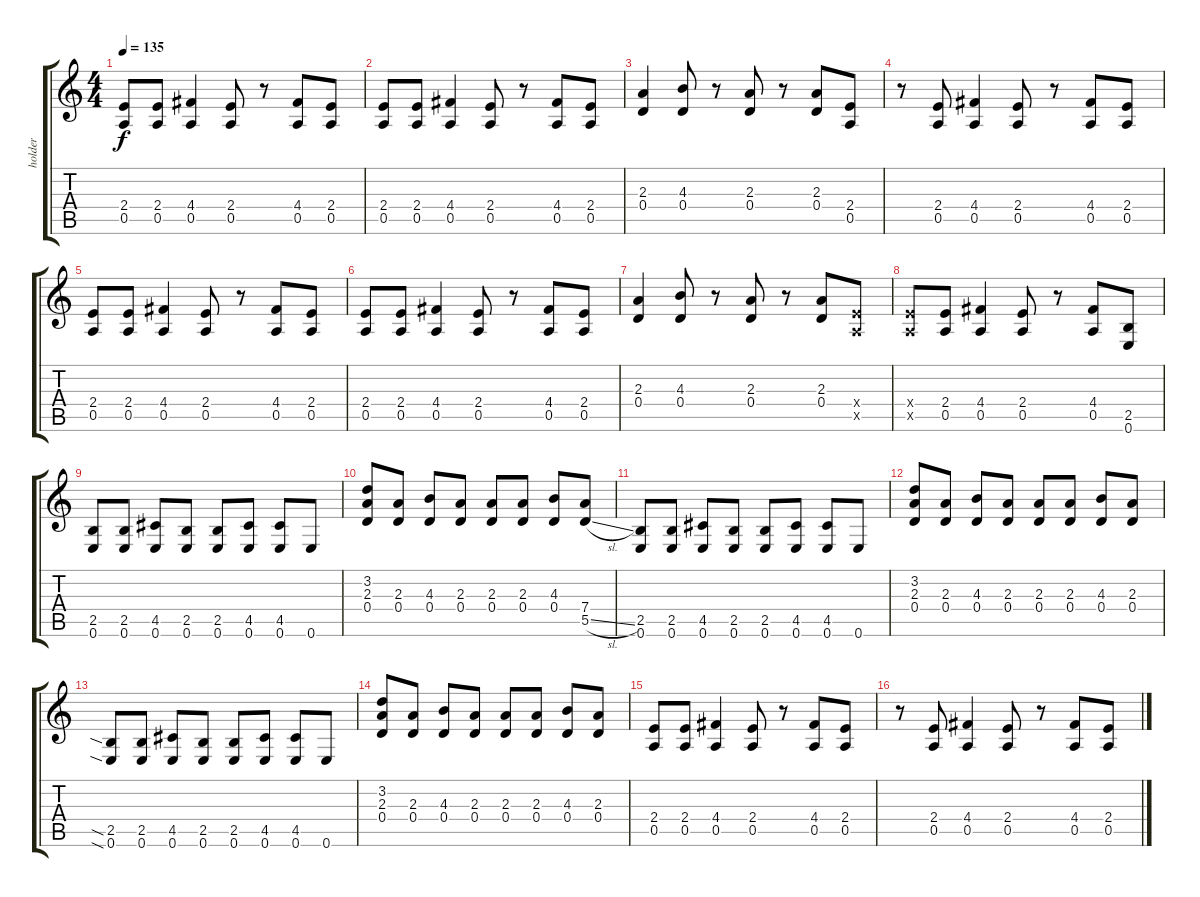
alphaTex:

\track ("holder" "holder") {instrument overdrivenguitar}
\staff {score tabs}
\tuning (E4 B3 G3 D3 A2 E2) {hide}
\ts (4 4)
\tempo 135
\clef g2
\ks c
(2.4 0.5).8{dy f} (2.4 0.5).8 (4.4 0.5).4 (2.4 0.5).8 r.8 (4.4 0.5).8 (2.4 0.5).8 |
(2.4 0.5).8 (2.4 0.5).8 (4.4 0.5).4 (2.4 0.5).8 r.8 (4.4 0.5).8 (2.4 0.5).8 |
(2.3 0.4).4 (4.3 0.4).8 r.8 (2.3 0.4).8 r.8 (2.3 0.4).8 (2.4 0.5).8 |
r.8 (2.4 0.5).8 (4.4 0.5).4 (2.4 0.5).8 r.8 (4.4 0.5).8 (2.4 0.5).8 |
(2.4 0.5).8 (2.4 0.5).8 (4.4 0.5).4 (2.4 0.5).8 r.8 (4.4 0.5).8 (2.4 0.5).8 |
(2.4 0.5).8 (2.4 0.5).8 (4.4 0.5).4 (2.4 0.5).8 r.8 (4.4 0.5).8 (2.4 0.5).8 |
(2.3 0.4).4 (4.3 0.4).8 r.8 (2.3 0.4).8 r.8 (2.3 0.4).8 (2.4{x} 0.5{x}).8 |
(2.4{x} 0.5{x}).8 (2.4 0.5).8 (4.4 0.5).4 (2.4 0.5).8 r.8 (4.4 0.5).8 (2.5 0.6).8 |
(2.5 0.6).8 (2.5 0.6).8 (4.5 0.6).8 (2.5 0.6).8 (2.5 0.6).8 (4.5 0.6).8 (4.5 0.6).8 0.6.8 |
(3.2 2.3 0.4).8 (2.3 0.4).8 (4.3 0.4).8 (2.3 0.4).8 (2.3 0.4).8 (2.3 0.4).8 (4.3 0.4).8 (7.4 5.5{sl}).8 |
(2.5 0.6).8 (2.5 0.6).8 (4.5 0.6).8 (2.5 0.6).8 (2.5 0.6).8 (4.5 0.6).8 (4.5 0.6).8 0.6.8 |
(3.2 2.3 0.4).8 (2.3 0.4).8 (4.3 0.4).8 (2.3 0.4).8 (2.3 0.4).8 (2.3 0.4).8 (4.3 0.4).8 (2.3 0.4).8 |
(2.5{sia} 0.6{sia}).8 (2.5 0.6).8 (4.5 0.6).8 (2.5 0.6).8 (2.5 0.6).8 (4.5 0.6).8 (4.5 0.6).8 0.6.8 |
(3.2 2.3 0.4).8 (2.3 0.4).8 (4.3 0.4).8 (2.3 0.4).8 (2.3 0.4).8 (2.3 0.4).8 (4.3 0.4).8 (2.3 0.4).8 |
(2.4 0.5).8 (2.4 0.5).8 (4.4 0.5).4 (2.4 0.5).8 r.8 (4.4 0.5).8 (2.4 0.5).8 |
r.8 (2.4 0.5).8 (4.4 0.5).4 (2.4 0.5).8 r.8 (4.4 0.5).8 (2.4 0.5).8
